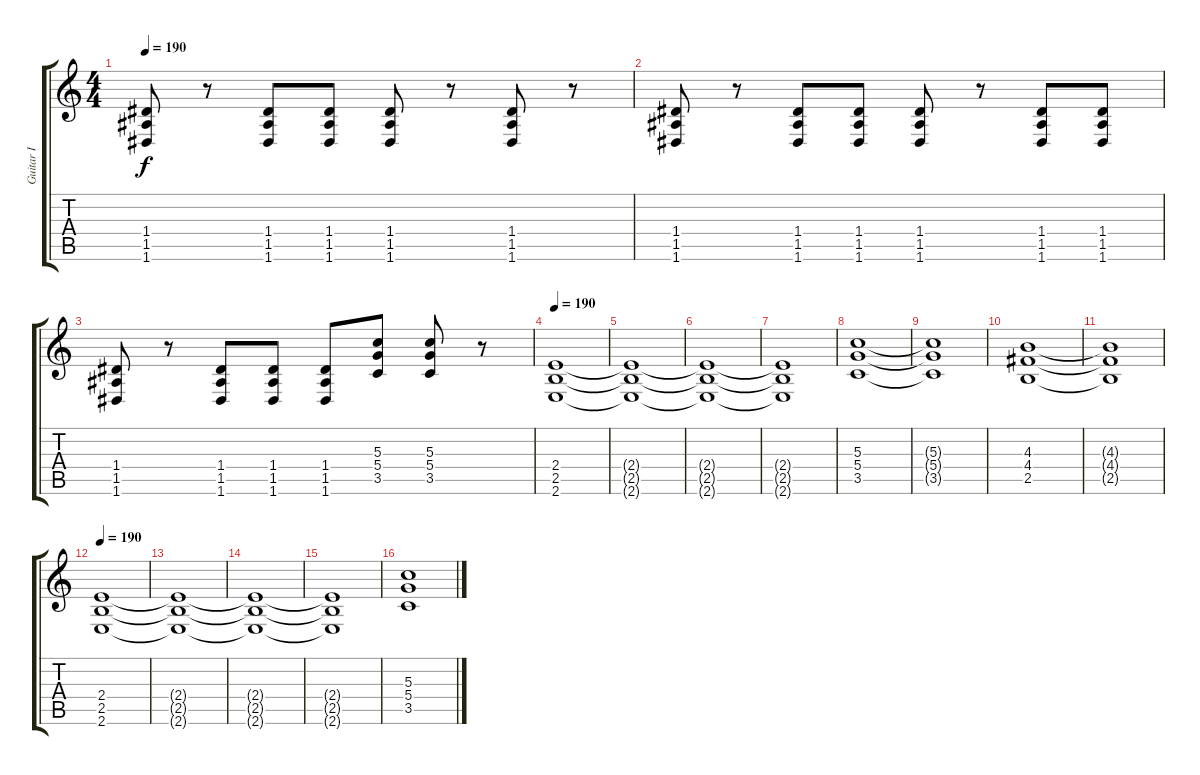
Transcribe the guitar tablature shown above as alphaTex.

\track ("Guitar I" "Guitar I") {instrument distortionguitar}
\staff {score tabs}
\tuning (E4 B3 G3 D3 A2 D2) {hide}
\ts (4 4)
\tempo 190
\clef g2
\ks c
(1.4 1.5 1.6).8{dy f} r.8 (1.4 1.5 1.6).8 (1.4 1.5 1.6).8 (1.4 1.5 1.6).8 r.8 (1.4 1.5 1.6).8 r.8 |
(1.4 1.5 1.6).8 r.8 (1.4 1.5 1.6).8 (1.4 1.5 1.6).8 (1.4 1.5 1.6).8 r.8 (1.4 1.5 1.6).8 (1.4 1.5 1.6).8 |
(1.4 1.5 1.6).8 r.8 (1.4 1.5 1.6).8 (1.4 1.5 1.6).8 (1.4 1.5 1.6).8 (5.3 5.4 3.5).8 (5.3 5.4 3.5).8 r.8 |
\tempo 190
(2.4 2.5 2.6).1 |
(2.4{t} 2.5{t} 2.6{t}).1 |
(2.4{t} 2.5{t} 2.6{t}).1 |
(2.4{t} 2.5{t} 2.6{t}).1 |
(5.3 5.4 3.5).1 |
(5.3{t} 5.4{t} 3.5{t}).1 |
(4.3 4.4 2.5).1 |
(4.3{t} 4.4{t} 2.5{t}).1 |
\tempo 190
(2.4 2.5 2.6).1 |
(2.4{t} 2.5{t} 2.6{t}).1 |
(2.4{t} 2.5{t} 2.6{t}).1 |
(2.4{t} 2.5{t} 2.6{t}).1 |
(5.3 5.4 3.5).1
